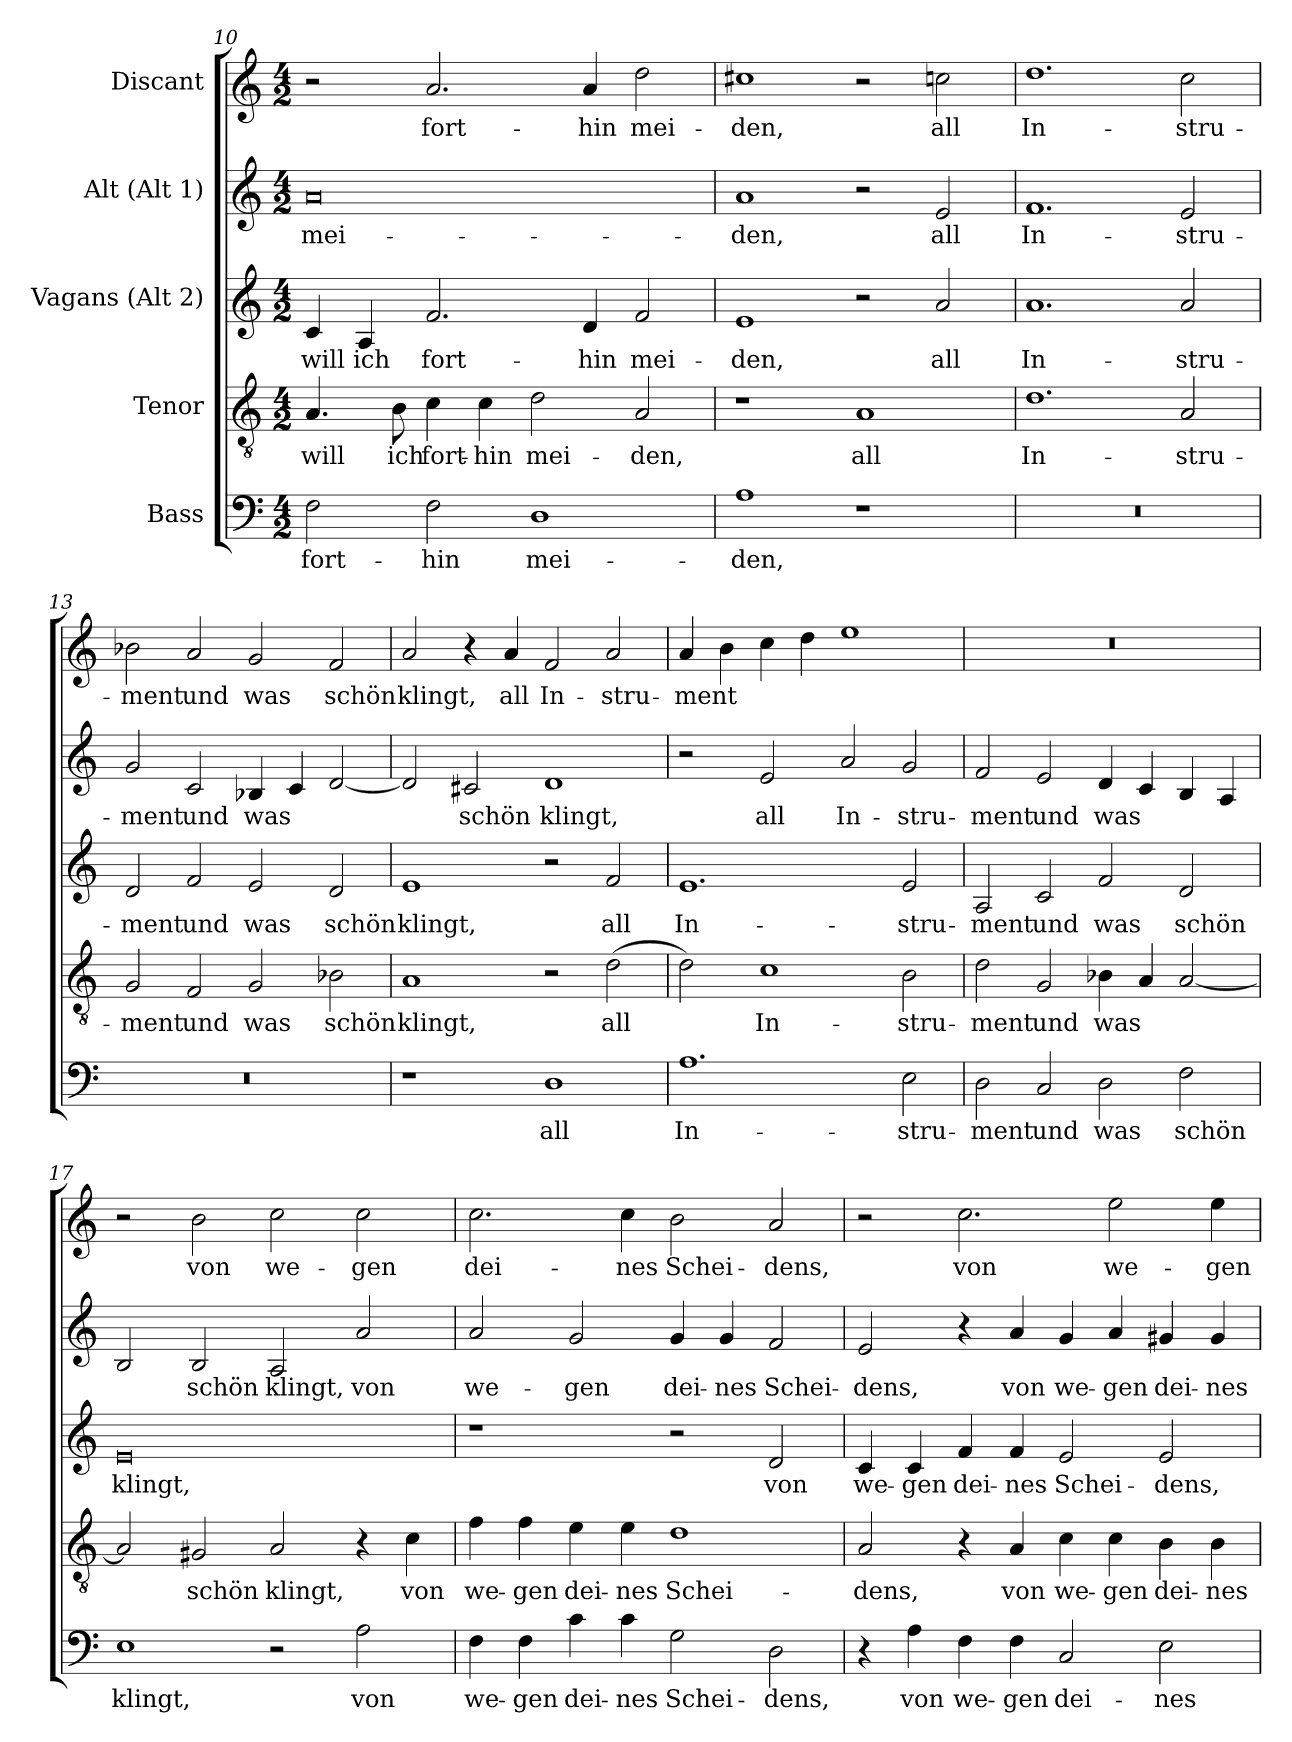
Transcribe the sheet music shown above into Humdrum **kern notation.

**kern	**text	**kern	**text	**kern	**text	**kern	**text	**kern	**text
*part5	*part5	*part4	*part4	*part3	*part3	*part2	*part2	*part1	*part1
*staff5	*staff5	*staff4	*staff4	*staff3	*staff3	*staff2	*staff2	*staff1	*staff1
*I"Bass	*	*I"Tenor	*	*I"Vagans (Alt 2)	*	*I"Alt (Alt 1)	*	*I"Discant	*
*clefF4	*	*clefGv2	*	*clefG2	*	*clefG2	*	*clefG2	*
*k[]	*	*k[]	*	*k[]	*	*k[]	*	*k[]	*
*M4/2	*	*M4/2	*	*M4/2	*	*M4/2	*	*M4/2	*
=10	=10	=10	=10	=10	=10	=10	=10	=10	=10
!	!LO:LY:b	!	!LO:LY:b	!	!LO:LY:b	!	!LO:LY:b	!	!
2F\	fort-	4.A/	will	4c/	will	0a	mei-	2r	.
!	!	!	!	!	!LO:LY:b	!	!	!	!
.	.	.	.	4A/	ich	.	.	.	.
!	!	!	!LO:LY:b	!	!	!	!	!	!
.	.	8B\	ich	.	.	.	.	.	.
!	!LO:LY:b	!	!LO:LY:b	!	!LO:LY:b	!	!	!	!LO:LY:b
2F\	-hin	4c\	fort-	2.f/	fort-	.	.	2.a/	fort-
!	!	!	!LO:LY:b	!	!	!	!	!	!
.	.	4c\	-hin	.	.	.	.	.	.
!	!LO:LY:b	!	!LO:LY:b	!	!	!	!	!	!
1D	mei-	2d\	mei-	.	.	.	.	.	.
!	!	!	!	!	!LO:LY:b	!	!	!	!LO:LY:b
.	.	.	.	4d/	-hin	.	.	4a/	-hin
!	!	!	!LO:LY:b	!	!LO:LY:b	!	!	!	!LO:LY:b
.	.	2A/	-den,	2f/	mei-	.	.	2dd\	mei-
=11	=11	=11	=11	=11	=11	=11	=11	=11	=11
!	!LO:LY:b	!	!	!	!LO:LY:b	!	!LO:LY:b	!	!LO:LY:b
1A	-den,	1r	.	1e	-den,	1a	-den,	1cc#X	-den,
!	!	!	!LO:LY:b	!	!	!	!	!	!
1r	.	1A	all	2r	.	2r	.	2r	.
!	!	!	!	!	!LO:LY:b	!	!LO:LY:b	!	!LO:LY:b
.	.	.	.	2a/	all	2e/	all	2ccn\	all
!!LO:LB:g=z
=12	=12	=12	=12	=12	=12	=12	=12	=12	=12
!	!	!	!LO:LY:b	!	!LO:LY:b	!	!LO:LY:b	!	!LO:LY:b
0r	.	1.d	In-	1.a	In-	1.f	In-	1.dd	In-
!	!	!	!LO:LY:b	!	!LO:LY:b	!	!LO:LY:b	!	!LO:LY:b
.	.	2A/	-stru-	2a/	-stru-	2e/	-stru-	2cc\	-stru-
=13	=13	=13	=13	=13	=13	=13	=13	=13	=13
!	!	!	!LO:LY:b	!	!LO:LY:b	!	!LO:LY:b	!	!LO:LY:b
0r	.	2G/	-ment	2d/	-ment	2g/	-ment	2b-X\	-ment
!	!	!	!LO:LY:b	!	!LO:LY:b	!	!LO:LY:b	!	!LO:LY:b
.	.	2F/	und	2f/	und	2c/	und	2a/	und
!	!	!	!LO:LY:b	!	!LO:LY:b	!	!LO:LY:b	!	!LO:LY:b
.	.	2G/	was	2e/	was	4B-X/	was	2g/	was
.	.	.	.	.	.	4c/	.	.	.
!	!	!	!LO:LY:b	!	!LO:LY:b	!	!	!	!LO:LY:b
.	.	2B-X\	schön	2d/	schön	[2d	.	2f/	schön
=14	=14	=14	=14	=14	=14	=14	=14	=14	=14
!	!	!	!LO:LY:b	!	!LO:LY:b	!	!	!	!LO:LY:b
1r	.	1A	klingt,	1e	klingt,	2d/]	.	2a/	klingt,
!	!	!	!	!	!	!	!LO:LY:b	!	!
.	.	.	.	.	.	2c#X/	schön	4r	.
!	!	!	!	!	!	!	!	!	!LO:LY:b
.	.	.	.	.	.	.	.	4a/	all
!	!LO:LY:b	!	!	!	!	!	!LO:LY:b	!	!LO:LY:b
1D	all	2r	.	2r	.	1d	klingt,	2f/	In-
!	!	!	!LO:LY:b	!	!LO:LY:b	!	!	!	!LO:LY:b
.	.	(2d\	all	2f/	all	.	.	2a/	-stru-
!!LO:PB:g=z
=15	=15	=15	=15	=15	=15	=15	=15	=15	=15
!	!LO:LY:b	!	!	!	!LO:LY:b	!	!	!	!LO:LY:b
1.A	In-	2d\)	.	1.e	In-	2r	.	4a/	-ment
.	.	.	.	.	.	.	.	4b\	.
!	!	!	!LO:LY:b	!	!	!	!LO:LY:b	!	!
.	.	1c	In-	.	.	2e/	all	4cc\	.
.	.	.	.	.	.	.	.	4dd\	.
!	!	!	!	!	!	!	!LO:LY:b	!	!
.	.	.	.	.	.	2a/	In-	1ee	.
!	!LO:LY:b	!	!LO:LY:b	!	!LO:LY:b	!	!LO:LY:b	!	!
2E\	-stru-	2B\	-stru-	2e/	-stru-	2g/	-stru-	.	.
=16	=16	=16	=16	=16	=16	=16	=16	=16	=16
!	!LO:LY:b	!	!LO:LY:b	!	!LO:LY:b	!	!LO:LY:b	!	!
2D\	-ment	2d\	-ment	2A/	-ment	2f/	-ment	0r	.
!	!LO:LY:b	!	!LO:LY:b	!	!LO:LY:b	!	!LO:LY:b	!	!
2C/	und	2G/	und	2c/	und	2e/	und	.	.
!	!LO:LY:b	!	!LO:LY:b	!	!LO:LY:b	!	!LO:LY:b	!	!
2D\	was	4B-X\	was	2f/	was	4d/	was	.	.
.	.	4A/	.	.	.	4c/	.	.	.
!	!LO:LY:b	!	!	!	!LO:LY:b	!	!	!	!
2F\	schön	[2A	.	2d/	schön	4B/	.	.	.
.	.	.	.	.	.	4A/	.	.	.
=17	=17	=17	=17	=17	=17	=17	=17	=17	=17
!	!LO:LY:b	!	!	!	!LO:LY:b	!	!	!	!
1E	klingt,	2A/]	.	0e	klingt,	2B/	.	2r	.
!	!	!	!LO:LY:b	!	!	!	!LO:LY:b	!	!LO:LY:b
.	.	2G#X/	schön	.	.	2B/	schön	2b\	von
!	!	!	!LO:LY:b	!	!	!	!LO:LY:b	!	!LO:LY:b
2r	.	2A/	klingt,	.	.	2A/	klingt,	2cc\	we-
!	!LO:LY:b	!	!	!	!	!	!LO:LY:b	!	!LO:LY:b
2A\	von	4r	.	.	.	2a/	von	2cc\	-gen
!	!	!	!LO:LY:b	!	!	!	!	!	!
.	.	4c\	von	.	.	.	.	.	.
!!LO:LB:g=z
=18	=18	=18	=18	=18	=18	=18	=18	=18	=18
!	!LO:LY:b	!	!LO:LY:b	!	!	!	!LO:LY:b	!	!LO:LY:b
4F\	we-	4f\	we-	1r	.	2a/	we-	2.cc\	dei-
!	!LO:LY:b	!	!LO:LY:b	!	!	!	!	!	!
4F\	-gen	4f\	-gen	.	.	.	.	.	.
!	!LO:LY:b	!	!LO:LY:b	!	!	!	!LO:LY:b	!	!
4c\	dei-	4e\	dei-	.	.	2g/	-gen	.	.
!	!LO:LY:b	!	!LO:LY:b	!	!	!	!	!	!LO:LY:b
4c\	-nes	4e\	-nes	.	.	.	.	4cc\	-nes
!	!LO:LY:b	!	!LO:LY:b	!	!	!	!LO:LY:b	!	!LO:LY:b
2G\	Schei-	1d	Schei-	2r	.	4g/	dei-	2b\	Schei-
!	!	!	!	!	!	!	!LO:LY:b	!	!
.	.	.	.	.	.	4g/	-nes	.	.
!	!LO:LY:b	!	!	!	!LO:LY:b	!	!LO:LY:b	!	!LO:LY:b
2D\	-dens,	.	.	2d/	von	2f/	Schei-	2a/	-dens,
=19	=19	=19	=19	=19	=19	=19	=19	=19	=19
!	!	!	!LO:LY:b	!	!LO:LY:b	!	!LO:LY:b	!	!
4r	.	2A/	-dens,	4c/	we-	2e/	-dens,	2r	.
!	!LO:LY:b	!	!	!	!LO:LY:b	!	!	!	!
4A\	von	.	.	4c/	-gen	.	.	.	.
!	!LO:LY:b	!	!	!	!LO:LY:b	!	!	!	!LO:LY:b
4F\	we-	4r	.	4f/	dei-	4r	.	2.cc\	von
!	!LO:LY:b	!	!LO:LY:b	!	!LO:LY:b	!	!LO:LY:b	!	!
4F\	-gen	4A/	von	4f/	-nes	4a/	von	.	.
!	!LO:LY:b	!	!LO:LY:b	!	!LO:LY:b	!	!LO:LY:b	!	!
2C/	dei-	4c\	we-	2e/	Schei-	4g/	we-	.	.
!	!	!	!LO:LY:b	!	!	!	!LO:LY:b	!	!LO:LY:b
.	.	4c\	-gen	.	.	4a/	-gen	2ee\	we-
!	!LO:LY:b	!	!LO:LY:b	!	!LO:LY:b	!	!LO:LY:b	!	!
2E\	-nes	4B\	dei-	2e/	-dens,	4g#X/	dei-	.	.
!	!	!	!LO:LY:b	!	!	!	!LO:LY:b	!	!LO:LY:b
.	.	4B\	-nes	.	.	4g#/	-nes	4ee\	-gen
=	=	=	=	=	=	=	=	=	=
*-	*-	*-	*-	*-	*-	*-	*-	*-	*-
